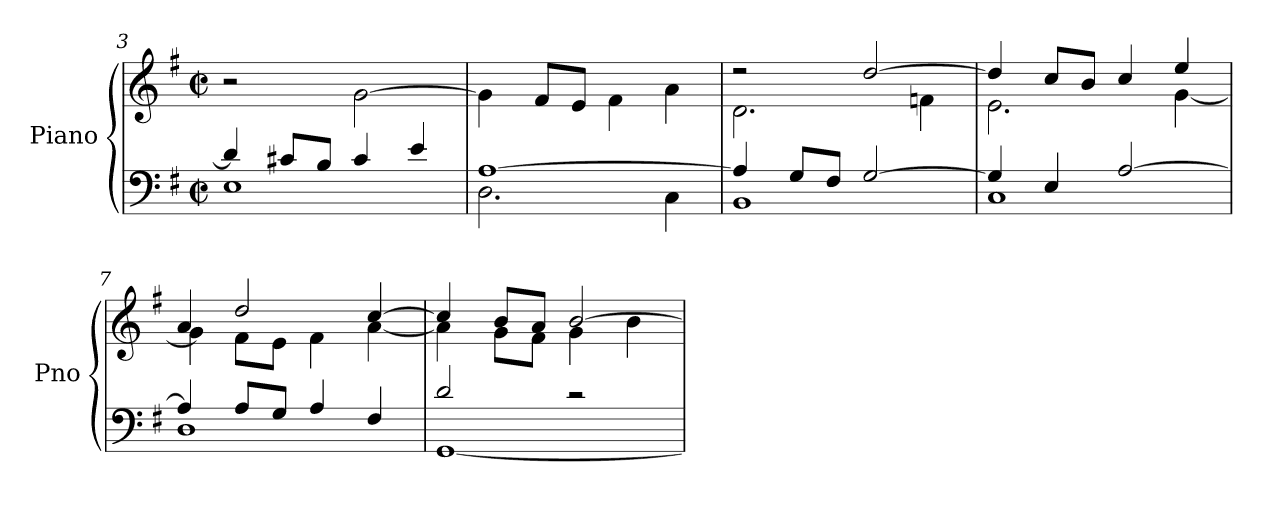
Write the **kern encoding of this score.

**kern	**kern
*part1	*part1
*staff2	*staff1
*I"Piano	*
*I'Pno	*
*clefF4	*clefG2
*k[f#]	*k[f#]
*M2/2	*M2/2
*met(c|)	*met(c|)
=3	=3
*^	*
4d/]	1E	2r
8c#X/L	.	.
8B/J	.	.
4c#/	.	[2g\
4e/	.	.
=4	=4	=4
[1A	2.D\	4g\]
.	.	8f#/L
.	.	8e/J
.	.	4f#\
.	4C\	4a\
=5	=5	=5
*	*	*^
4A/]	1BB	2r	2.d\
8G/L	.	.	.
8F#/J	.	.	.
[2G/	.	[2dd/	.
.	.	.	4fn\
=6	=6	=6	=6
4G/]	1C	4dd/]	2.e\
4E/	.	8cc/L	.
.	.	8b/J	.
[2A/	.	4cc/	.
.	.	4ee/	[4g\
!!LO:LB:g=z	!!
=7	=7	=7	=7
4A/]	1D	4a/	4g\]
8A/L	.	2dd/	8f#\L
8G/J	.	.	8e\J
4A/	.	.	4f#\
4F#/	.	[4cc/	[4a\
=8	=8	=8	=8
2d/	[1GG	4cc/]	4a\]
.	.	8b/L	8g\L
.	.	8a/J	8f#\J
2r	.	[2b/	4g\
.	.	.	4b\
*v	*v	*	*
*	*v	*v
=	=
*-	*-
